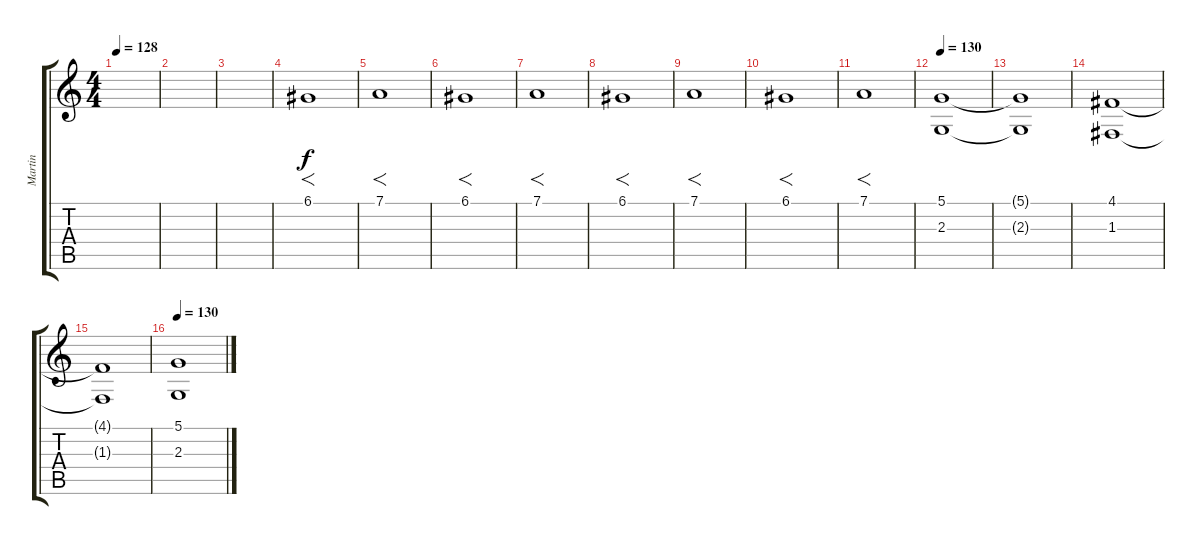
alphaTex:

\track ("Martin" "Martin") {instrument choiraahs}
\staff {score tabs}
\tuning (D4 A3 F3 C3 G2 D2) {hide}
\ts (4 4)
\tempo 128
\clef g2
\ks c
|
|
|
6.1.1{f volume 11} |
7.1.1{f} |
6.1.1{f} |
7.1.1{f} |
6.1.1{f} |
7.1.1{f} |
6.1.1{f} |
7.1.1{f} |
\tempo 130
(5.1 2.3).1{volume 10} |
(5.1{t} 2.3{t}).1 |
(4.1 1.3).1 |
(4.1{t} 1.3{t}).1 |
\tempo 130
(5.1 2.3).1{volume 10}
